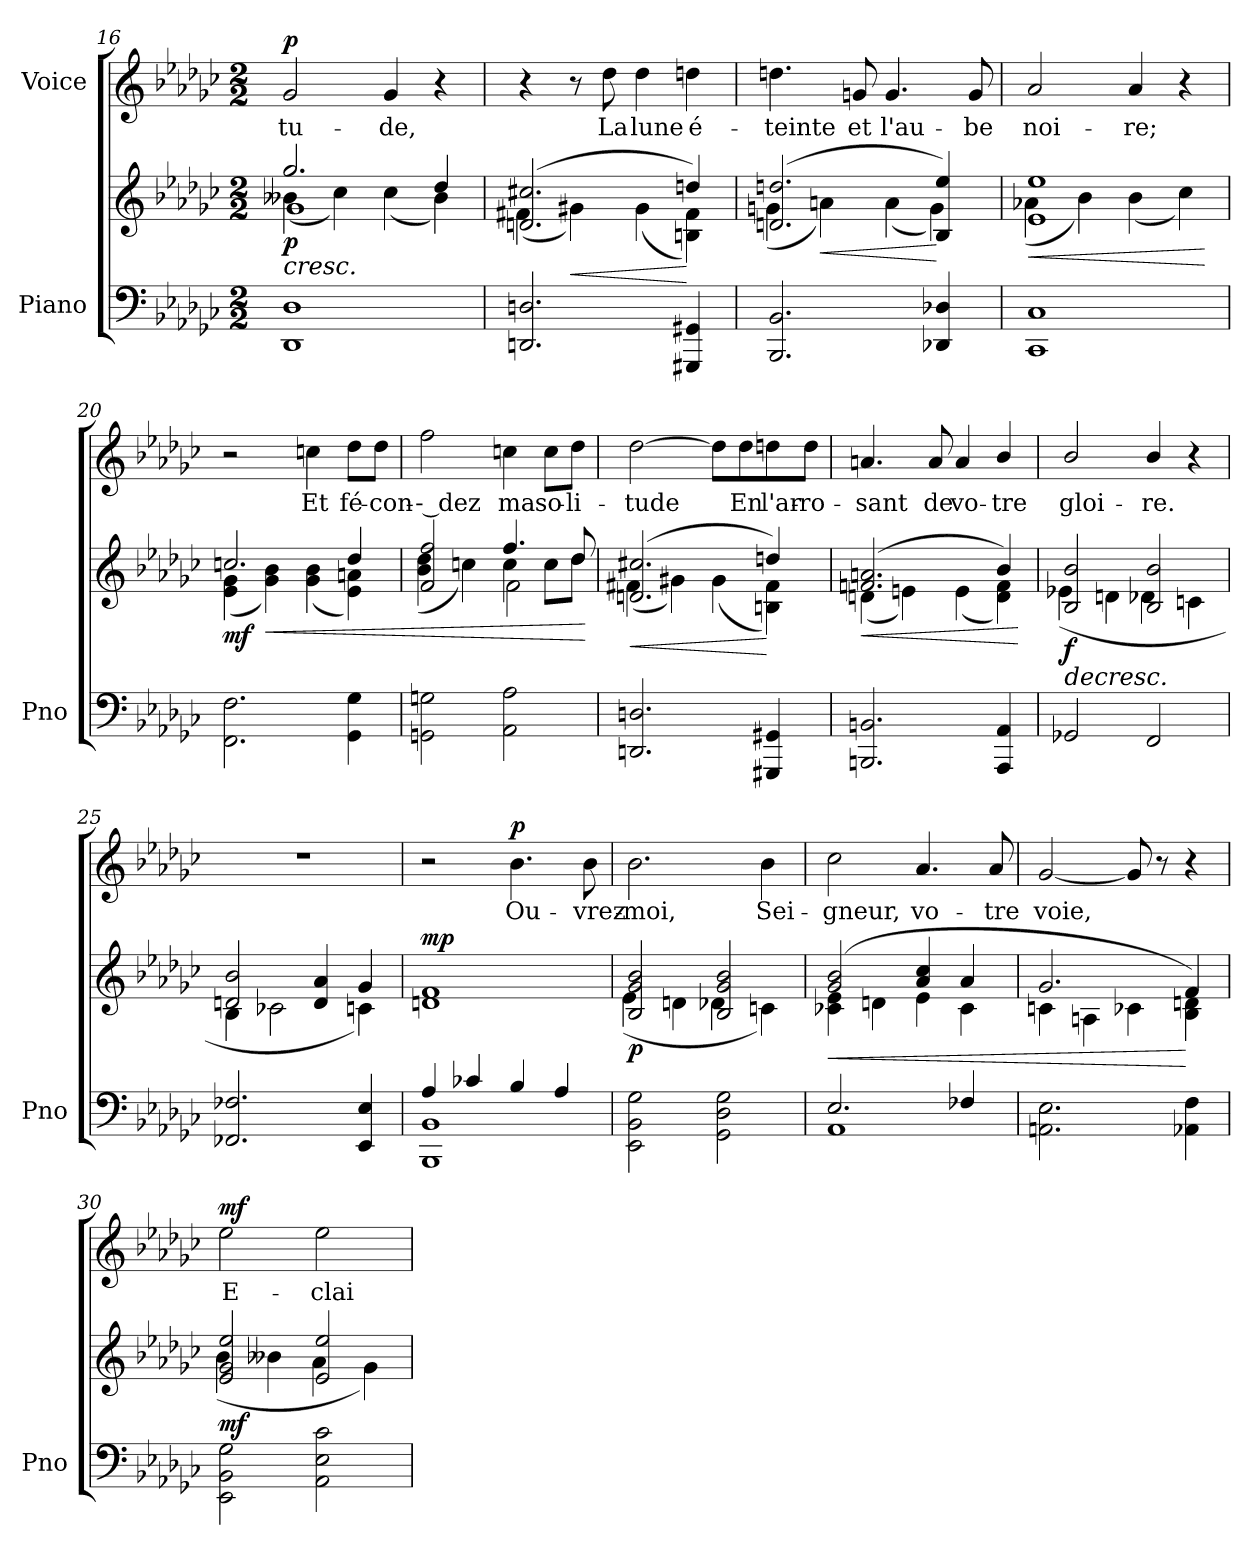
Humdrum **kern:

**kern	**kern	**dynam	**kern	**text	**dynam
*part2	*part2	*part2	*part1	*part1	*part1
*staff3	*staff2	*staff2/3	*staff1	*staff1	*staff1
*I"Piano	*	*	*I"Voice	*	*
*I'Pno	*	*	*	*	*
*clefF4	*clefG2	*	*clefG2	*	*
*k[b-e-a-d-g-c-]	*k[b-e-a-d-g-c-]	*	*k[b-e-a-d-g-c-]	*	*
*M2/2	*M2/2	*	*M2/2	*	*
=16	=16	=16	=16	=16	=16
!	!	!LO:HP:b	!	!LO:LY:b	!
*	*^	*	*	*	*
*	*	*^	*	*	*	*
!	!	!	!	!LO:DY:n=1:b	!	!	!LO:DY:a
1DD- 1D-	2.gg-/	(4b--X\	1g-	< p	2g-/	-tu-	p
.	.	4cc-\)	.	.	.	.	.
!	!	!	!	!	!	!LO:LY:b	!
.	.	(4cc-\	.	.	4g-/	-de,	.
.	4dd-/	4b--\)	.	.	4r	.	.
*	*	*v	*v	*	*	*	*
!!LO:LB:g=z
=17	=17	=17	=17	=17	=17	=17
2.DDn/ 2.Dn/	(2.dn/ 2.cc#X/	(4f#X\	.	4r	.	.
!	!	!	!LO:HP:b	!	!	!
.	.	4g#X\)	<	8r	.	.
!	!	!	!	!	!LO:LY:b	!
.	.	.	.	8dd-\	La	.
!	!	!	!	!	!LO:LY:b	!
.	.	(4g#\	.	4dd-\	lune	.
!	!	!	!	!	!LO:LY:b	!
4GGG#X/ 4GG#X/	4ddn/)	4Bn\ 4f#\)	[	4ddn\	é-	.
=18	=18	=18	=18	=18	=18	=18
!	!	!	!	!	!LO:LY:b	!
2.BBB-i/ 2.BB-i/	(2.dn/ 2.ddn/	(4gn\	.	4.ddn\	-teinte	.
!	!	!	!LO:HP:b	!	!	!
.	.	4an\)	<	.	.	.
!	!	!	!	!	!LO:LY:b	!
.	.	.	.	8gn/	et	.
!	!	!	!	!	!LO:LY:b	!
.	.	(4a\	.	4.g/	l'au-	.
4DD-X/ 4D-X/	4B-/ 4ee-/)	4g\)	[	.	.	.
!	!	!	!	!	!LO:LY:b	!
.	.	.	.	8g/	-be	.
=19	=19	=19	=19	=19	=19	=19
!	!	!	!LO:HP:b	!	!LO:LY:b	!
1CC- 1C-	1e- 1ee-	(4a-X\	<	2a-/	noi-	.
.	.	4b-\)	.	.	.	.
!	!	!	!	!	!LO:LY:b	!
.	.	(4b-\	.	4a-/	-re;	.
.	.	4cc-\)	.	4r	.	.
*	*v	*v	*	*	*	*
.	.	[	.	.	.
=20	=20	=20	=20	=20	=20
*	*^	*	*	*	*
!	!	!	!LO:DY:b	!	!	!
2.FF\ 2.F\	2.ccn/	(4e-\ 4g-\	mf	2r	.	.
!	!	!	!LO:HP:b	!	!	!
.	.	4g-\ 4b-\)	<	.	.	.
!	!	!	!	!	!LO:LY:b	!
.	.	(4g-\ 4b-\	.	4ccn\	Et	.
!	!	!	!	!	!LO:LY:b	!
4GG-\ 4G-\	4dd-/	4e-\ 4an\)	.	8dd-\L	fé-	.
!	!	!	!	!	!LO:LY:b	!
.	.	.	.	8dd-\J	-con-	.
!!LO:LB:g=z
=21	=21	=21	=21	=21	=21	=21
*	*	*^	*	*	*	*
!	!	!	!	!	!	!LO:LY:b	!
2GGn\ 2Gn\	2f/ 2ff/	(4b-\ 4dd-\	2ryy	.	2ff\	-- dez	.
.	.	4ccn\)	.	.	.	.	.
!	!	!	!	!	!	!LO:LY:b	!
2AA-\ 2A-\	4.ff/	4cc\	2f\	.	4ccn\	ma	.
!	!	!	!	!	!	!LO:LY:b	!
.	.	8cc\L	.	.	8cc\L	so-	.
!	!	!	!	!	!	!LO:LY:b	!
.	8dd-/	8dd-\J	.	.	8dd-\J	-li-	.
*	*v	*v	*v	*	*	*	*
.	.	[	.	.	.
=22	=22	=22	=22	=22	=22
!	!	!LO:HP:b	!	!LO:LY:b	!
*	*^	*	*	*	*
2.DDn/ 2.Dn/	(2.dn/ 2.cc#X/	(4f#X\	<	[2dd-\	-tude	.
.	.	4g#X\)	.	.	.	.
.	.	(4g#\	.	8dd-\L]	.	.
!	!	!	!	!	!LO:LY:b	!
.	.	.	.	8dd-\	En	.
!	!	!	!	!	!LO:LY:b	!
4GGG#X/ 4GG#X/	4ddn/)	4Bn\ 4f#\)	[	8ddn\	l'ar-	.
!	!	!	!	!	!LO:LY:b	!
.	.	.	.	8dd\J	-ro-	.
=23	=23	=23	=23	=23	=23	=23
!	!	!	!LO:HP:b	!	!LO:LY:b	!
2.BBBn/ 2.BBn/	(2.fn/ 2.an/	(4dn\	<	4.an/	-sant	.
.	.	4en\)	.	.	.	.
!	!	!	!	!	!LO:LY:b	!
.	.	.	.	8a/	de	.
!	!	!	!	!	!LO:LY:b	!
.	.	(4e\	.	4a/	vo-	.
!	!	!	!	!	!LO:LY:b	!
4AAA-/ 4AA-/	4b-/)	4d\ 4f\)	.	4b-/	-tre	.
*	*v	*v	*	*	*	*
.	.	[	.	.	.
=24	=24	=24	=24	=24	=24
!	!	!LO:HP:b	!	!LO:LY:b	!
*	*^	*	*	*	*
!	!	!	!LO:DY:n=1:b	!	!	!
2GG-X/	2B-/ 2b-/	(4e-X\	> f	2b-/	gloi-	.
.	.	4dn\	.	.	.	.
!	!	!	!	!	!LO:LY:b	!
2FF/	2B-/ 2b-/	4d-X\	.	4b-/	-re.	.
.	.	4cn\	.	4r	.	.
!!LO:LB:g=z
=25	=25	=25	=25	=25	=25	=25
2.FF-X/ 2.F-X/	2dn/ 2b-/	4B-\	.	1r	.	.
.	.	2c-X\	.	.	.	.
.	4d/ 4a-/	.	.	.	.	.
4EE-/ 4E-/	4g-/	4cn\)	.	.	.	.
*	*v	*v	*	*	*	*
.	.	[	.	.	.
=26	=26	=26	=26	=26	=26
*^	*	*	*	*	*
!	!	!	!LO:DY:a	!	!	!
1BBB- 1BB-	4A-/	1dn 1f	mp	2r	.	.
.	4c-X/	.	.	.	.	.
!	!	!	!	!	!LO:LY:b	!LO:DY:a
.	4B-/	.	.	4.b-\	Ou-	p
.	4A-/	.	.	.	.	.
!	!	!	!	!	!LO:LY:b	!
.	.	.	.	8b-\	-vrez-	.
*v	*v	*	*	*	*	*
=27	=27	=27	=27	=27	=27
*	*^	*	*	*	*
!	!	!	!LO:DY:b	!	!LO:LY:b	!
2EE-\ 2BB-\ 2G-\	2B-/ 2g-/ 2b-/	(4e-\	p	2.b-\	-moi,	.
.	.	4dn\	.	.	.	.
2GG-\ 2D-\ 2G-\	2B-/ 2g-/ 2b-/	4d-X\	.	.	.	.
!	!	!	!	!	!LO:LY:b	!
.	.	4cn\)	.	4b-\	Sei-	.
=28	=28	=28	=28	=28	=28	=28
*^	*	*	*	*	*	*
!	!	!	!	!LO:HP:b	!	!LO:LY:b	!
1AA-	2.E-/	(2g-/ 2b-/	4c-X\ 4e-\	<	2cc-\	-gneur,	.
.	.	.	4dn\	.	.	.	.
!	!	!	!	!	!	!LO:LY:b	!
.	.	4a-/ 4cc-/	4e-\	]	4.a-/	vo-	.
.	4F-X/	4a-/	4c-\	.	.	.	.
!	!	!	!	!	!	!LO:LY:b	!
.	.	.	.	.	8a-/	-tre	.
*v	*v	*	*	*	*	*	*
!!LO:PB:g=z
=29	=29	=29	=29	=29	=29	=29
!	!	!	!	!	!LO:LY:b	!
2.AAn\ 2.E-\	2.g-/	4cn\	.	[2g-/	voie,	.
.	.	4An\	.	.	.	.
.	.	4c-X\	.	8g-/]	.	.
.	.	.	.	8r	.	.
4AA-X\ 4F\	4f/)	4B-\ 4dn\	[	4r	.	.
=30	=30	=30	=30	=30	=30	=30
!	!	!	!LO:DY:b	!	!LO:LY:b	!LO:DY:a
2EE-\ 2BB-\ 2G-\	2e-/ 2g-/ 2ee-/	(4b-\	mf	2ee-\	E-	mf
.	.	4b--X\	.	.	.	.
!	!	!	!	!	!LO:LY:b	!
2AA-\ 2E-\ 2c-\	2e-/ 2ee-/	4a-\	.	2ee-\	-clai-	.
.	.	4g-\)	.	.	.	.
*	*v	*v	*	*	*	*
=	=	=	=	=	=
*-	*-	*-	*-	*-	*-
